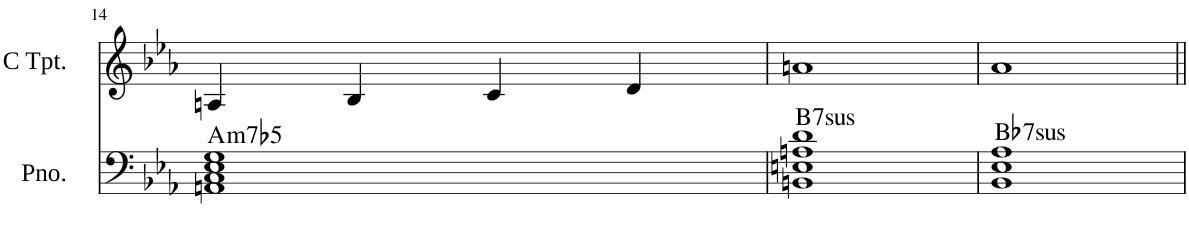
**kern	**harte	**kern
*part2	*part2	*part1
*staff2	*	*staff1
*I"Piano	*	*I"C Trumpet
*I'Pno.	*	*I'C Tpt.
!!LO:PB:g=z
*clefF4	*	*clefG2
*k[b-e-a-]	*	*k[b-e-a-]
=14	=14	=14
!	!LO:H:kt=m7b5	!
1AAn 1C 1E- 1G	A:hdim7	4An/
.	.	4B-/
.	.	4c/
.	.	4d/
=15	=15	=15
!	!LO:H:kt=7sus	!
1BBn 1En 1An 1d	B:sus4(7)	1an
=16	=16	=16
!	!LO:H:kt=7sus	!
1BB- 1E- 1A-	Bb:sus4(7)	1a-
=||	=||	=||
*-	*-	*-
